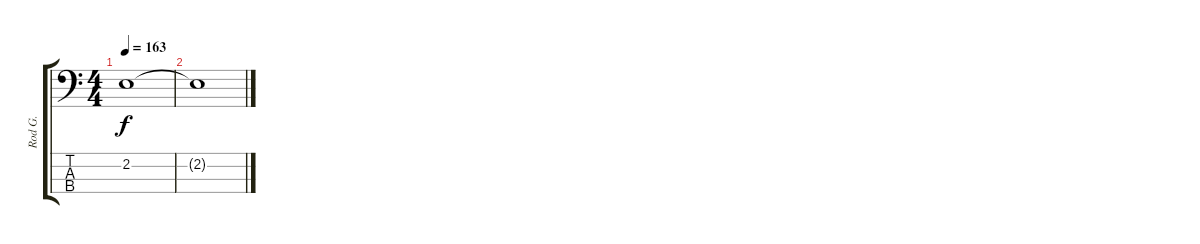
\track ("Rod G." "Rod G.") {instrument electricbassfinger}
\staff {score tabs}
\tuning (G2 D2 A1 E1) {hide}
\ts (4 4)
\tempo 163
\clef f4
\ks c
2.2{t}.1{dy f} |
2.2{t}.1
